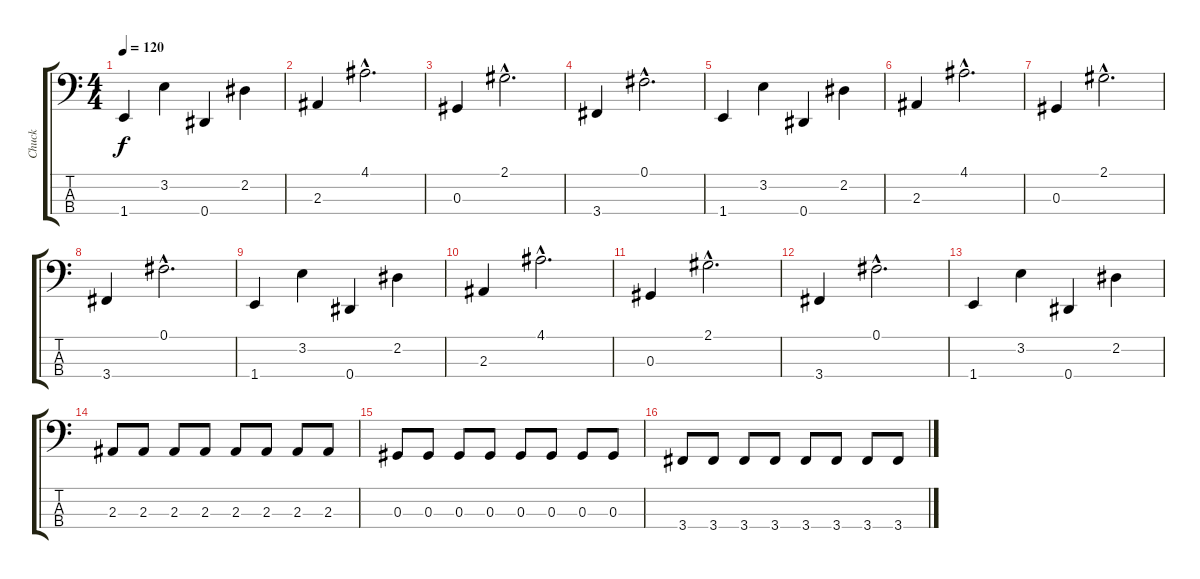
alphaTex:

\track ("Chuck" "Chuck") {instrument electricbassfinger}
\staff {score tabs}
\tuning (Gb2 Db2 Ab1 Eb1) {hide}
\ts (4 4)
\tempo 120
\clef f4
\ks c
1.4.4{dy f} 3.2.4 0.4.4 2.2.4 |
2.3.4 4.1{hac}.2{d} |
0.3.4 2.1{hac}.2{d} |
3.4.4 0.1{hac}.2{d} |
1.4.4 3.2.4 0.4.4 2.2.4 |
2.3.4 4.1{hac}.2{d} |
0.3.4 2.1{hac}.2{d} |
3.4.4 0.1{hac}.2{d} |
1.4.4 3.2.4 0.4.4 2.2.4 |
2.3.4 4.1{hac}.2{d} |
0.3.4 2.1{hac}.2{d} |
3.4.4 0.1{hac}.2{d} |
1.4.4 3.2.4 0.4.4 2.2.4 |
2.3.8 2.3.8 2.3.8 2.3.8 2.3.8 2.3.8 2.3.8 2.3.8 |
0.3.8 0.3.8 0.3.8 0.3.8 0.3.8 0.3.8 0.3.8 0.3.8 |
3.4.8 3.4.8 3.4.8 3.4.8 3.4.8 3.4.8 3.4.8 3.4.8
